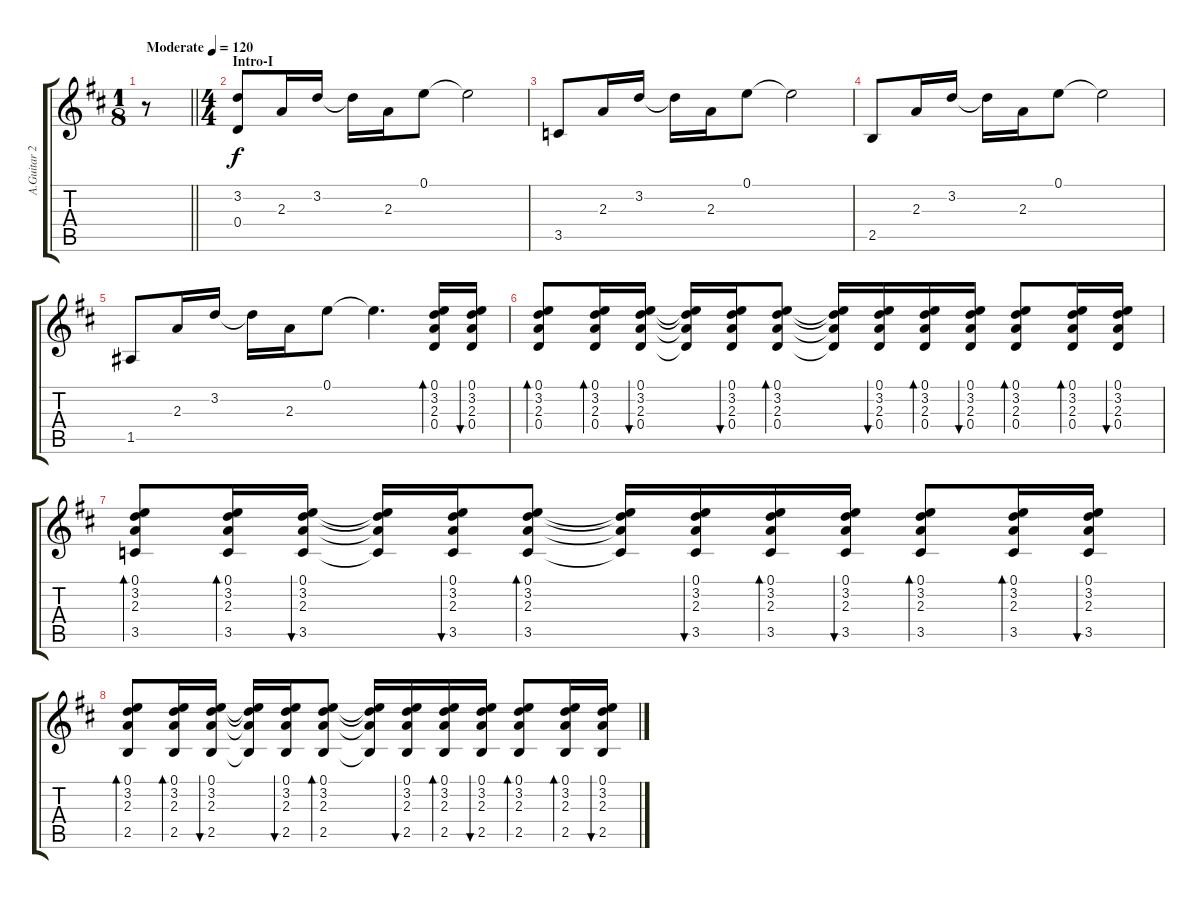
\track ("A.Guitar 2" "A.Guitar 2") {instrument acousticguitarsteel}
\staff {score tabs}
\tuning (E4 B3 G3 D3 A2 E2) {hide}
\ts (1 8)
\tempo (120 "Moderate")
\clef g2
\barLineRight lightlight
\ks d
r.8{dy f instrument acousticguitarsteel} |
\ts (4 4)
\section ("" "Intro-I")
(3.2 0.4).8{txt ""} 2.3.16 3.2.16 3.2{t}.16 2.3.16 0.1.8 0.1{t}.2 |
3.5.8 2.3.16 3.2.16 3.2{t}.16 2.3.16 0.1.8 0.1{t}.2 |
2.5.8 2.3.16 3.2.16 3.2{t}.16 2.3.16 0.1.8 0.1{t}.2 |
1.5.8 2.3.16 3.2.16 3.2{t}.16 2.3.16 0.1.8{txt ""} 0.1{t}.4{d} (0.1 3.2 2.3 0.4).16{bd 30} (0.1 3.2 2.3 0.4).16{bu 30} |
(0.1 3.2 2.3 0.4).8{bd 30} (0.1 3.2 2.3 0.4).16{bd 30} (0.1 3.2 2.3 0.4).16{bu 30} (0.1{t} 3.2{t} 2.3{t} 0.4{t}).16 (0.1 3.2 2.3 0.4).16{bu 30} (0.1 3.2 2.3 0.4).8{bd 30} (0.1{t} 3.2{t} 2.3{t} 0.4{t}).16 (0.1 3.2 2.3 0.4).16{bu 30} (0.1 3.2 2.3 0.4).16{bd 30} (0.1 3.2 2.3 0.4).16{bu 30} (0.1 3.2 2.3 0.4).8{bd 30} (0.1 3.2 2.3 0.4).16{bd 30} (0.1 3.2 2.3 0.4).16{bu 30} |
(0.1 3.2 2.3 3.5).8{bd 30} (0.1 3.2 2.3 3.5).16{bd 30} (0.1 3.2 2.3 3.5).16{bu 30} (0.1{t} 3.2{t} 2.3{t} 3.5{t}).16 (0.1 3.2 2.3 3.5).16{bu 30} (0.1 3.2 2.3 3.5).8{bd 30} (0.1{t} 3.2{t} 2.3{t} 3.5{t}).16 (0.1 3.2 2.3 3.5).16{bu 30} (0.1 3.2 2.3 3.5).16{bd 30} (0.1 3.2 2.3 3.5).16{bu 30} (0.1 3.2 2.3 3.5).8{bd 30} (0.1 3.2 2.3 3.5).16{bd 30} (0.1 3.2 2.3 3.5).16{bu 30} |
(0.1 3.2 2.3 2.5).8{bd 30} (0.1 3.2 2.3 2.5).16{bd 30} (0.1 3.2 2.3 2.5).16{bu 30} (0.1{t} 3.2{t} 2.3{t} 2.5{t}).16 (0.1 3.2 2.3 2.5).16{bu 30} (0.1 3.2 2.3 2.5).8{bd 30} (0.1{t} 3.2{t} 2.3{t} 2.5{t}).16 (0.1 3.2 2.3 2.5).16{bu 30} (0.1 3.2 2.3 2.5).16{bd 30} (0.1 3.2 2.3 2.5).16{bu 30} (0.1 3.2 2.3 2.5).8{bd 30} (0.1 3.2 2.3 2.5).16{bd 30} (0.1 3.2 2.3 2.5).16{bu 30}
